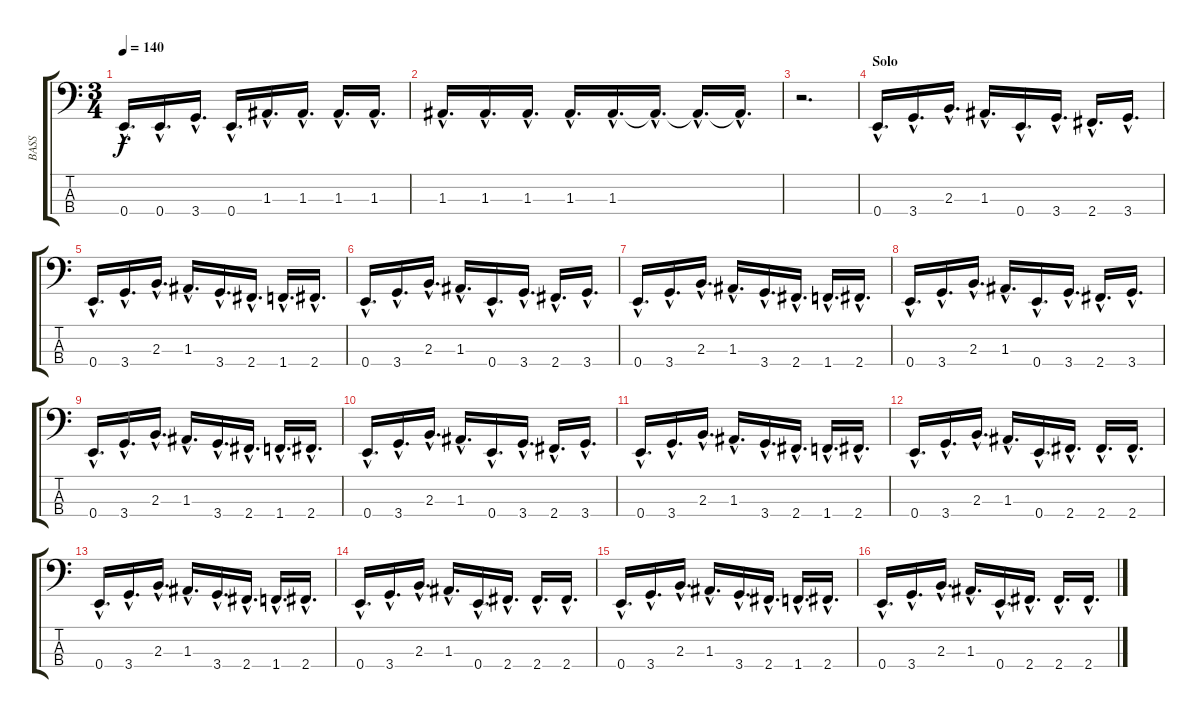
\track ("BASS" "BASS") {instrument slapbass1}
\staff {score tabs}
\tuning (G2 D2 A1 E1) {hide}
\ts (3 4)
\tempo 140
\clef f4
\ks c
0.4{hac t}.16{d dy f} 0.4{hac}.16{d} 3.4{hac}.16{d} 0.4{hac}.16{d} 1.3{hac}.16{d} 1.3{hac}.16{d} 1.3{hac}.16{d} 1.3{hac}.16{d} |
1.3{hac}.16{d} 1.3{hac}.16{d} 1.3{hac}.16{d} 1.3{hac}.16{d} 1.3{hac}.16{d} 1.3{hac t}.16{d} 1.3{hac t}.16{d} 1.3{hac t}.16{d} |
r.2{d} |
\section ("" "Solo")
0.4{hac}.16{d} 3.4{hac}.16{d} 2.3{hac}.16{d} 1.3{hac}.16{d} 0.4{hac}.16{d} 3.4{hac}.16{d} 2.4{hac}.16{d} 3.4{hac}.16{d} |
0.4{hac}.16{d} 3.4{hac}.16{d} 2.3{hac}.16{d} 1.3{hac}.16{d} 3.4{hac}.16{d} 2.4{hac}.16{d} 1.4{hac}.16{d} 2.4{hac}.16{d} |
0.4{hac}.16{d} 3.4{hac}.16{d} 2.3{hac}.16{d} 1.3{hac}.16{d} 0.4{hac}.16{d} 3.4{hac}.16{d} 2.4{hac}.16{d} 3.4{hac}.16{d} |
0.4{hac}.16{d} 3.4{hac}.16{d} 2.3{hac}.16{d} 1.3{hac}.16{d} 3.4{hac}.16{d} 2.4{hac}.16{d} 1.4{hac}.16{d} 2.4{hac}.16{d} |
0.4{hac}.16{d} 3.4{hac}.16{d} 2.3{hac}.16{d} 1.3{hac}.16{d} 0.4{hac}.16{d} 3.4{hac}.16{d} 2.4{hac}.16{d} 3.4{hac}.16{d} |
0.4{hac}.16{d} 3.4{hac}.16{d} 2.3{hac}.16{d} 1.3{hac}.16{d} 3.4{hac}.16{d} 2.4{hac}.16{d} 1.4{hac}.16{d} 2.4{hac}.16{d} |
0.4{hac}.16{d} 3.4{hac}.16{d} 2.3{hac}.16{d} 1.3{hac}.16{d} 0.4{hac}.16{d} 3.4{hac}.16{d} 2.4{hac}.16{d} 3.4{hac}.16{d} |
0.4{hac}.16{d} 3.4{hac}.16{d} 2.3{hac}.16{d} 1.3{hac}.16{d} 3.4{hac}.16{d} 2.4{hac}.16{d} 1.4{hac}.16{d} 2.4{hac}.16{d} |
0.4{hac}.16{d} 3.4{hac}.16{d} 2.3{hac}.16{d} 1.3{hac}.16{d} 0.4{hac}.16{d} 2.4{hac}.16{d} 2.4{hac}.16{d} 2.4{hac}.16{d} |
0.4{hac}.16{d} 3.4{hac}.16{d} 2.3{hac}.16{d} 1.3{hac}.16{d} 3.4{hac}.16{d} 2.4{hac}.16{d} 1.4{hac}.16{d} 2.4{hac}.16{d} |
0.4{hac}.16{d} 3.4{hac}.16{d} 2.3{hac}.16{d} 1.3{hac}.16{d} 0.4{hac}.16{d} 2.4{hac}.16{d} 2.4{hac}.16{d} 2.4{hac}.16{d} |
0.4{hac}.16{d} 3.4{hac}.16{d} 2.3{hac}.16{d} 1.3{hac}.16{d} 3.4{hac}.16{d} 2.4{hac}.16{d} 1.4{hac}.16{d} 2.4{hac}.16{d} |
0.4{hac}.16{d} 3.4{hac}.16{d} 2.3{hac}.16{d} 1.3{hac}.16{d} 0.4{hac}.16{d} 2.4{hac}.16{d} 2.4{hac}.16{d} 2.4{hac}.16{d}
